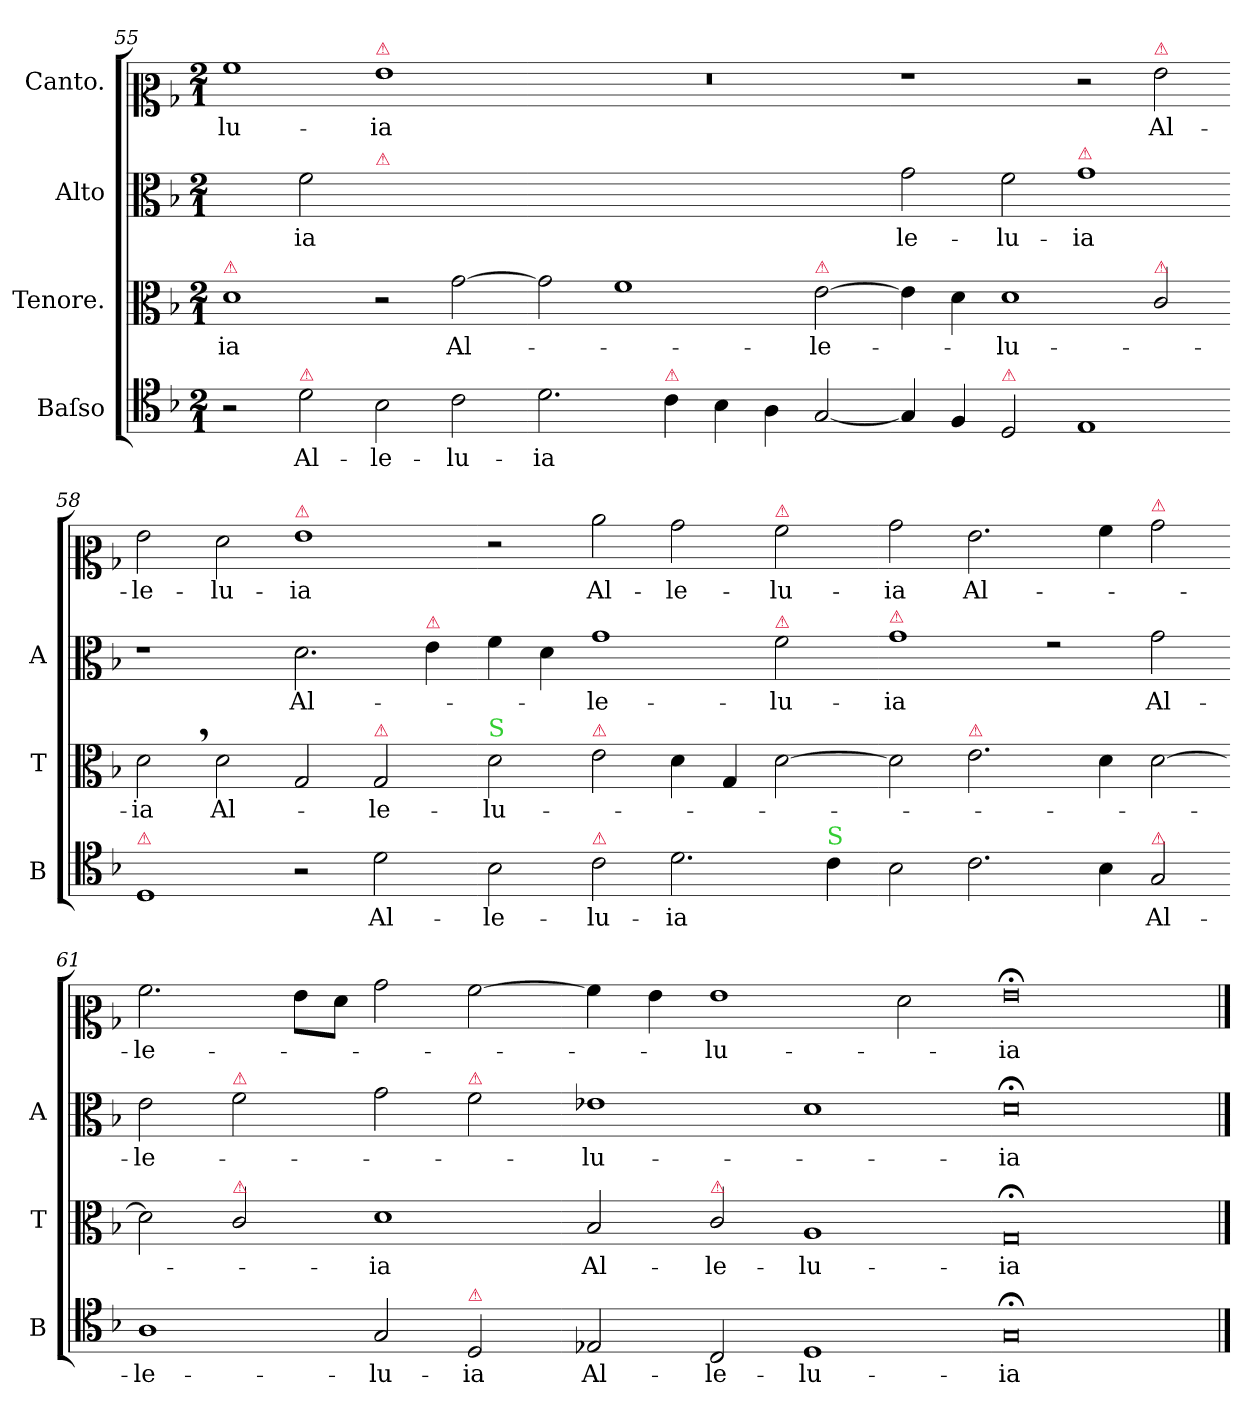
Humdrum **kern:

**kern	**text	**kern	**text	**kern	**text	**kern	**text
*part4	*part4	*part3	*part3	*part2	*part2	*part1	*part1
*staff4	*staff4	*staff3	*staff3	*staff2	*staff2	*staff1	*staff1
*I"Baſso	*	*I"Tenore.	*	*I"Alto	*	*I"Canto.	*
*I'B	*	*I'T	*	*I'A	*	*	*
*clefC4	*	*clefC3	*	*clefC3	*	*clefC2	*
*k[b-]	*	*k[b-]	*	*k[b-]	*	*k[b-]	*
*M2/1	*	*M2/1	*	*M2/1	*	*M2/1	*
=55	=55	=55	=55	=55	=55	=55	=55
!	!	!LO:TX:a:color=crimson:t=⚠	!	!	!	!	!
2r	.	1d\	-ia	2ryy	.	1a\	-lu-
!LO:TX:a:color=crimson:t=⚠	!	!	!	!	!	!	!
2d\	Al-	.	.	2f\	-ia	.	.
!	!	!	!	!	!	!LO:TX:a:color=crimson:t=⚠	!
!	!	!	!	!LO:TX:a:color=crimson:t=⚠	!	!	!
2B-\	-le-	2r	.	1ryy	.	1g\	-ia
!	!	!	!LO:LY:i	!	!	!	!
2c\	-lu-	[2g\	Al-	.	.	.	.
=56-	=56-	=56-	=56-	=56-	=56-	=56-	=56-
2.d\	-ia	2g\]	.	1ryy	.	0r	.
.	.	1f\	.	.	.	.	.
!LO:TX:a:color=crimson:t=⚠	!	!	!	!	!	!	!
4c\	.	.	.	.	.	.	.
4B-\	.	.	.	2ryy	.	.	.
4A\	.	.	.	.	.	.	.
!	!	!LO:TX:a:color=crimson:t=⚠	!	!	!	!	!
!	!	!	!LO:LY:i	!	!LO:LY:i	!	!
[2G/	.	[2e\	-le-	2g\yy	Al-	.	.
=57-	=57-	=57-	=57-	=57-	=57-	=57-	=57-
!	!	!	!	!	!LO:LY:i	!	!
4G/]	.	4e\]	.	2g\	-le-	1r	.
4F/	.	4d\	.	.	.	.	.
!LO:TX:a:color=crimson:t=⚠	!	!	!	!	!	!	!
!	!	!	!LO:LY:i	!	!LO:LY:i	!	!
2D/	.	1d\	-lu-	2f\	-lu-	.	.
!	!	!	!	!LO:TX:a:color=crimson:t=⚠	!	!	!
!	!	!	!	!	!LO:LY:i	!	!
1E/	.	.	.	1g\	-ia	2r	.
!	!	!	!	!	!	!LO:TX:a:color=crimson:t=⚠	!
!	!	!LO:TX:a:color=crimson:t=⚠	!	!	!	!	!
!	!	!	!	!	!	!	!LO:LY:i
.	.	2c/	.	.	.	2g\	Al-
=58-	=58-	=58-	=58-	=58-	=58-	=58-	=58-
!LO:TX:a:color=crimson:t=⚠	!	!	!	!	!	!	!
!	!	!	!LO:LY:i	!	!	!	!LO:LY:i
1D/	.	2d,<\	-ia	1r	.	2g\	-le-
!	!	!	!LO:LY:i	!	!	!	!LO:LY:i
.	.	2d\	Al-	.	.	2f\	-lu-
!	!	!	!	!	!	!LO:TX:a:color=crimson:t=⚠	!
!	!	!	!	!	!LO:LY:i	!	!LO:LY:i
2r	.	2G/	.	2.d\	Al-	1g\	-ia
!	!	!LO:TX:a:color=crimson:t=⚠	!	!	!	!	!
!	!LO:LY:i	!	!LO:LY:i	!	!	!	!
2d\	Al-	2G/	-le-	.	.	.	.
!	!	!	!	!LO:TX:a:color=crimson:t=⚠	!	!	!
.	.	.	.	4e\	.	.	.
=59-	=59-	=59-	=59-	=59-	=59-	=59-	=59-
!	!	!LO:TX:a:color=limegreen:t=S	!	!	!	!	!
!	!LO:LY:i	!	!LO:LY:i	!	!	!	!
2B-\	-le-	2d\	lu-	4f\	.	2r	.
.	.	.	.	4d\	.	.	.
!	!	!LO:TX:a:color=crimson:t=⚠	!	!	!	!	!
!LO:TX:a:color=crimson:t=⚠	!	!	!	!	!	!	!
!	!LO:LY:i	!	!	!	!LO:LY:i	!	!LO:LY:i
2c\	-lu-	2e\	.	1g\	-le-	2cc\	Al-
!	!LO:LY:i	!	!	!	!	!	!LO:LY:i
2.d\	-ia	4d\	.	.	.	2b-\	-le-
.	.	4G/	.	.	.	.	.
!	!	!	!	!	!	!LO:TX:a:color=crimson:t=⚠	!
!	!	!	!	!LO:TX:a:color=crimson:t=⚠	!	!	!
!	!	!	!	!	!LO:LY:i	!	!LO:LY:i
.	.	[2d\	.	2f\	-lu-	2a\	-lu-
!LO:TX:a:color=limegreen:t=S	!	!	!	!	!	!	!
4c\	.	.	.	.	.	.	.
=60-	=60-	=60-	=60-	=60-	=60-	=60-	=60-
!	!	!	!	!LO:TX:a:color=crimson:t=⚠	!	!	!
!	!	!	!	!	!LO:LY:i	!	!LO:LY:i
2B-\	.	2d\]	.	1g\	-ia	2b-\	-ia
!	!	!LO:TX:a:color=crimson:t=⚠	!	!	!	!	!
!	!	!	!	!	!	!	!LO:LY:i
2.c\	.	2.e\	.	.	.	2.g\	Al-
.	.	.	.	2re	.	.	.
4B-\	.	4d\	.	.	.	4a\	.
!	!	!	!	!	!	!LO:TX:a:color=crimson:t=⚠	!
!LO:TX:a:color=crimson:t=⚠	!	!	!	!	!	!	!
!	!LO:LY:i	!	!	!	!LO:LY:i	!	!
2G/	Al-	[2d\	.	2g\	Al-	2b-\	.
=61-	=61-	=61-	=61-	=61-	=61-	=61-	=61-
!	!LO:LY:i	!	!	!	!LO:LY:i	!	!LO:LY:i
1A\	-le-	2d\]	.	2e\	-le-	2.a\	le-
!	!	!	!	!LO:TX:a:color=crimson:t=⚠	!	!	!
!	!	!LO:TX:a:color=crimson:t=⚠	!	!	!	!	!
.	.	2c/	.	2f\	.	.	.
.	.	.	.	.	.	8g\L	.
.	.	.	.	.	.	8f\J	.
!	!LO:LY:i	!	!LO:LY:i	!	!	!	!
2G/	-lu-	1d\	-ia	2g\	.	2b-\	.
!	!	!	!	!LO:TX:a:color=crimson:t=⚠	!	!	!
!LO:TX:a:color=crimson:t=⚠	!	!	!	!	!	!	!
!	!LO:LY:i	!	!	!	!	!	!
2D/	-ia	.	.	2f\	.	[2a\	.
=62-	=62-	=62-	=62-	=62-	=62-	=62-	=62-
!	!LO:LY:i	!	!LO:LY:i	!	!LO:LY:i	!	!
2E-X/	Al-	2B-/	Al-	1e-X\	-lu-	4a\]	.
.	.	.	.	.	.	4g\	.
!	!	!LO:TX:a:color=crimson:t=⚠	!	!	!	!	!
!	!LO:LY:i	!	!LO:LY:i	!	!	!	!LO:LY:i
2C/	-le-	2c/	-le-	.	.	1g\	-lu-
!	!LO:LY:i	!	!LO:LY:i	!	!	!	!
1D/	-lu-	1A/	-lu-	1d\	.	.	.
.	.	.	.	.	.	2f\	.
=63-	=63-	=63-	=63-	=63-	=63-	=63-	=63-
!	!LO:LY:i	!	!LO:LY:i	!	!LO:LY:i	!	!LO:LY:i
0G;</	-ia	0G;</	-ia	0d;<;\	-ia	0g;<;\	-ia
==	==	==	==	==	==	==	==
*-	*-	*-	*-	*-	*-	*-	*-
